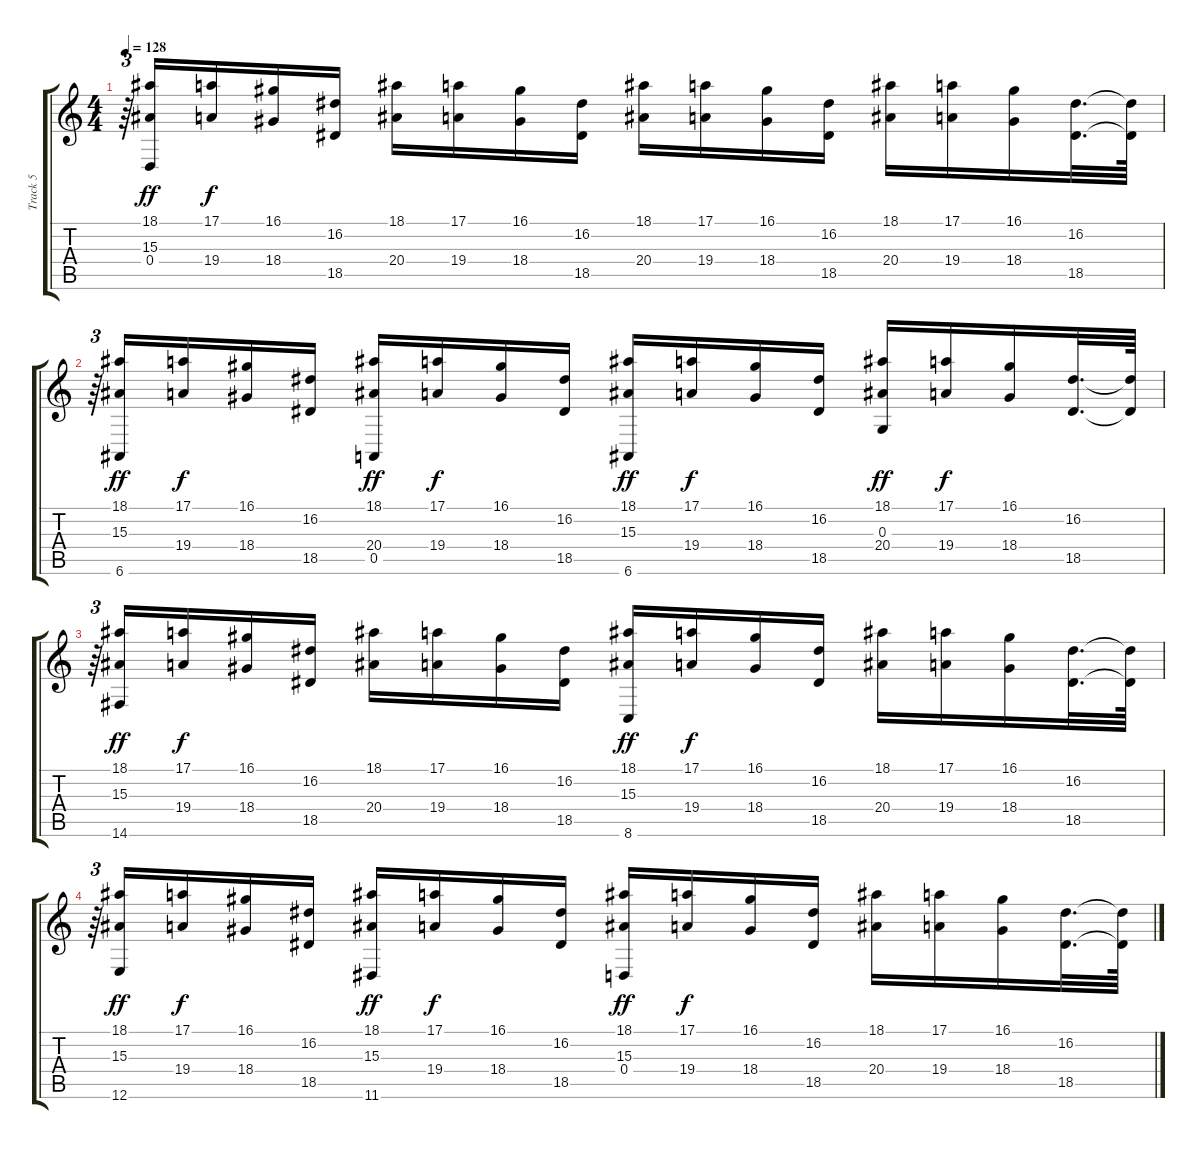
\track ("Track 5" "Track 5") {instrument clarinet}
\staff {score tabs}
\tuning (E4 B3 G3 D3 A2 E2) {hide}
\ts (4 4)
\tempo 128
\clef g2
\ks c
r.64{tu (3 2) dy f} (18.1 15.3 0.4).16{dy ff} (17.1 19.4).16{dy f} (16.1 18.4).16 (16.2 18.5).16 (18.1 20.4).16 (17.1 19.4).16 (16.1 18.4).16 (16.2 18.5).16 (18.1 20.4).16 (17.1 19.4).16 (16.1 18.4).16 (16.2 18.5).16 (18.1 20.4).16 (17.1 19.4).16 (16.1 18.4).16 (16.2 18.5).32{d} (16.2{t} 18.5{t}).64 |
r.64{tu (3 2)} (18.1 15.3 6.6).16{dy ff} (17.1 19.4).16{dy f} (16.1 18.4).16 (16.2 18.5).16 (18.1 20.4 0.5).16{dy ff} (17.1 19.4).16{dy f} (16.1 18.4).16 (16.2 18.5).16 (18.1 15.3 6.6).16{dy ff} (17.1 19.4).16{dy f} (16.1 18.4).16 (16.2 18.5).16 (18.1 0.3 20.4).16{dy ff} (17.1 19.4).16{dy f} (16.1 18.4).16 (16.2 18.5).32{d} (16.2{t} 18.5{t}).64 |
r.64{tu (3 2)} (18.1 15.3 14.6).16{dy ff} (17.1 19.4).16{dy f} (16.1 18.4).16 (16.2 18.5).16 (18.1 20.4).16 (17.1 19.4).16 (16.1 18.4).16 (16.2 18.5).16 (18.1 15.3 8.6).16{dy ff} (17.1 19.4).16{dy f} (16.1 18.4).16 (16.2 18.5).16 (18.1 20.4).16 (17.1 19.4).16 (16.1 18.4).16 (16.2 18.5).32{d} (16.2{t} 18.5{t}).64 |
r.64{tu (3 2)} (18.1 15.3 12.6).16{dy ff} (17.1 19.4).16{dy f} (16.1 18.4).16 (16.2 18.5).16 (18.1 15.3 11.6).16{dy ff} (17.1 19.4).16{dy f} (16.1 18.4).16 (16.2 18.5).16 (18.1 15.3 0.4).16{dy ff} (17.1 19.4).16{dy f} (16.1 18.4).16 (16.2 18.5).16 (18.1 20.4).16 (17.1 19.4).16 (16.1 18.4).16 (16.2 18.5).32{d} (16.2{t} 18.5{t}).64
